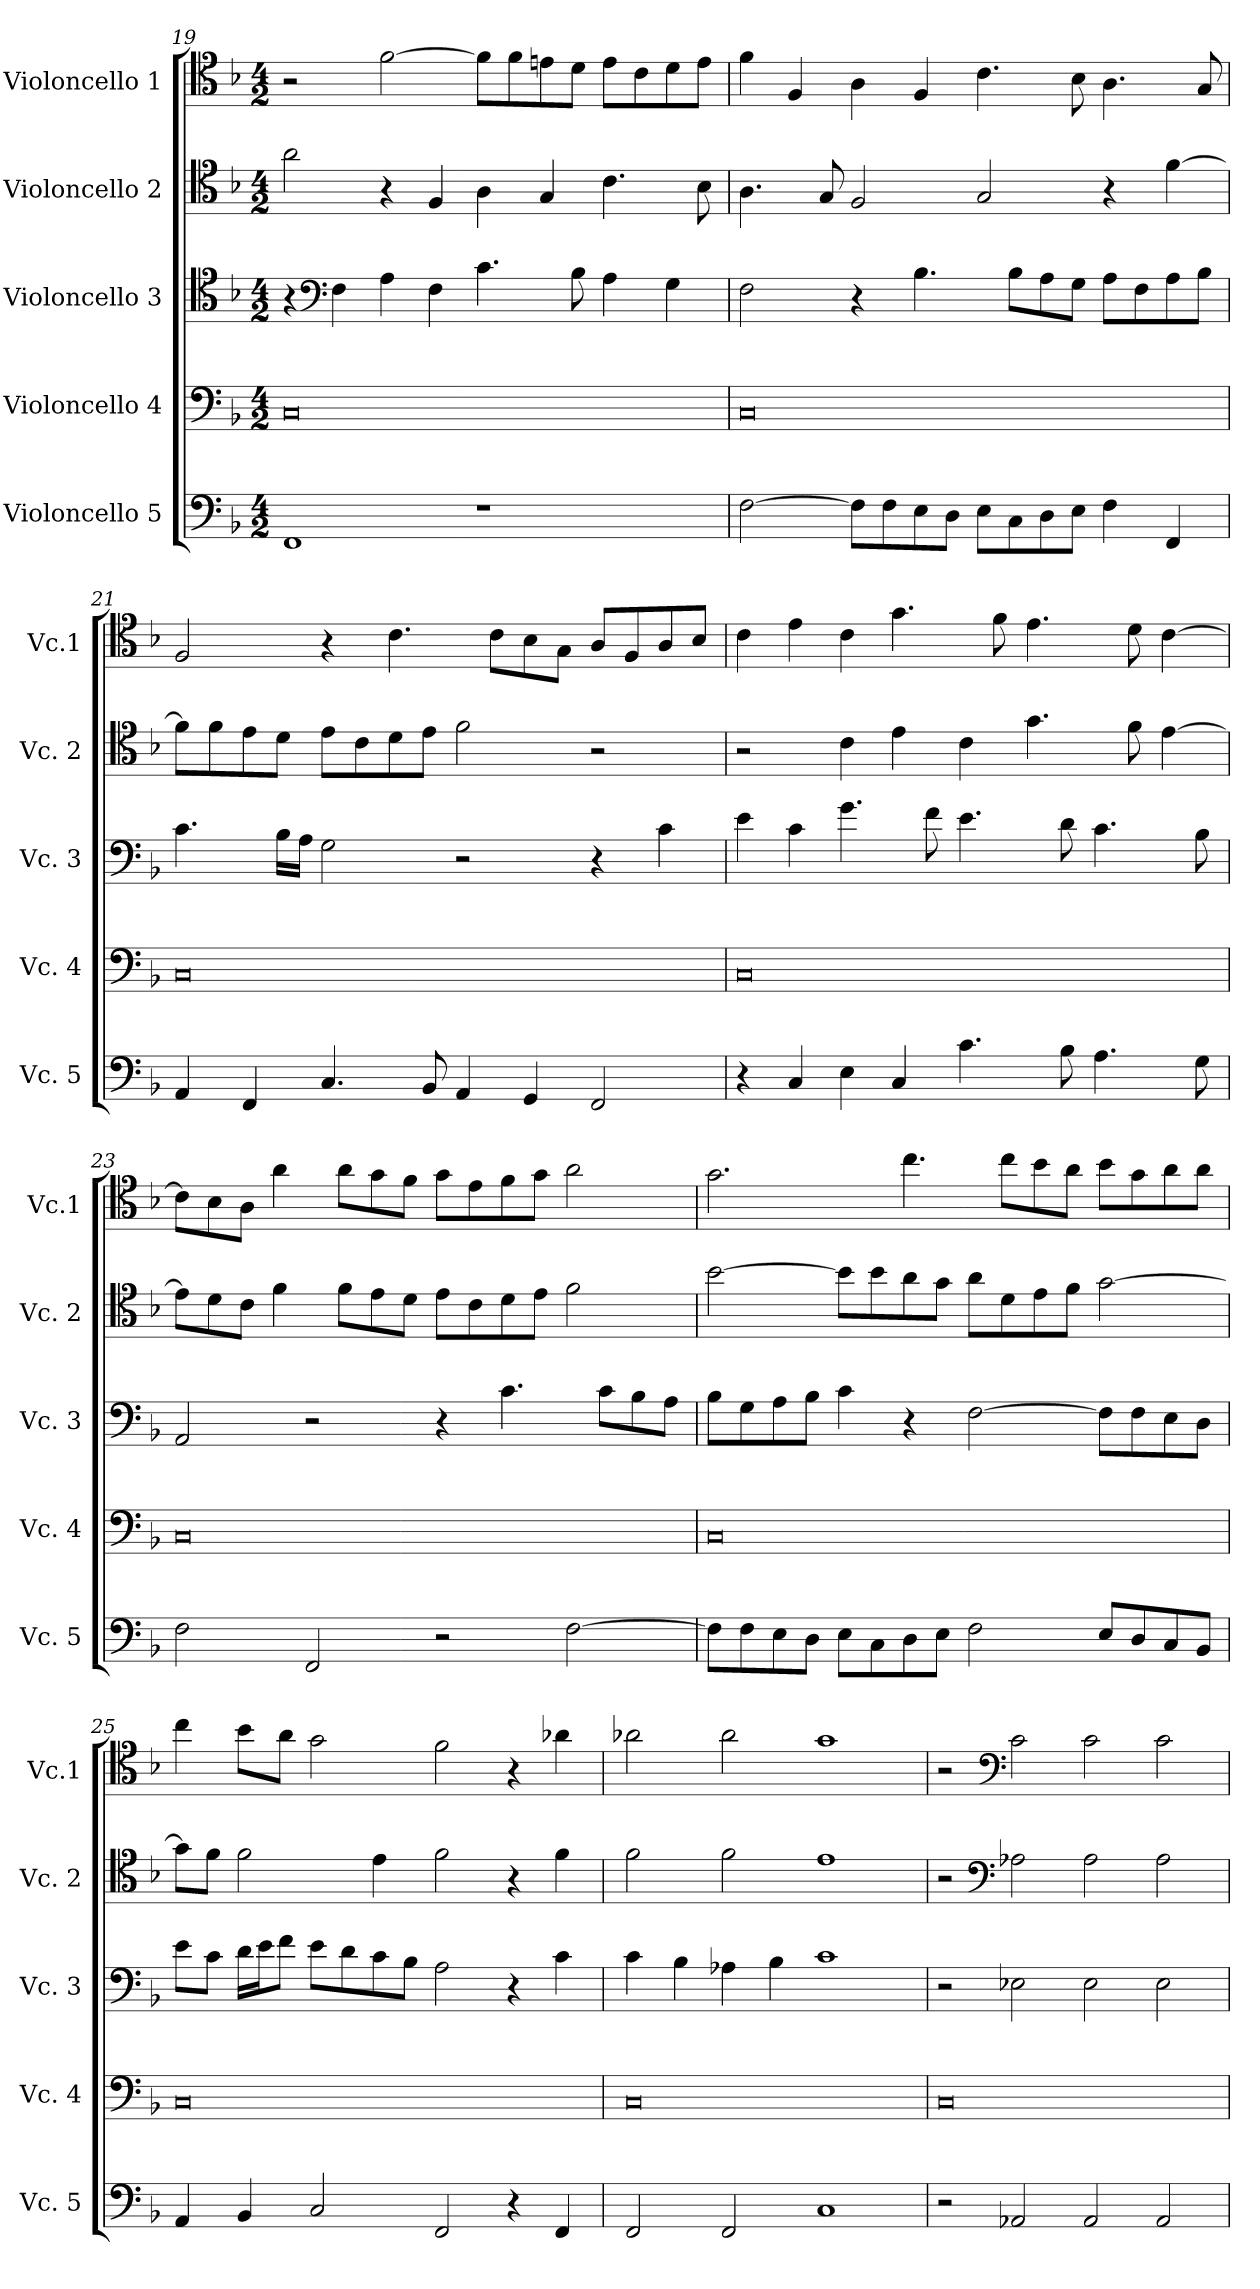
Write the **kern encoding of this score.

**kern	**kern	**kern	**kern	**kern
*part5	*part4	*part3	*part2	*part1
*staff5	*staff4	*staff3	*staff2	*staff1
*I"Violoncello 5	*I"Violoncello 4	*I"Violoncello 3	*I"Violoncello 2	*I"Violoncello 1
*I'Vc. 5	*I'Vc. 4	*I'Vc. 3	*I'Vc. 2	*I'Vc.1
*clefF4	*clefF4	*clefC4	*clefC4	*clefC4
*k[b-]	*k[b-]	*k[b-]	*k[b-]	*k[b-]
*F:	*F:	*F:	*F:	*F:
*M4/2	*M4/2	*M4/2	*M4/2	*M4/2
=19	=19	=19	=19	=19
1FF	0C	4r	2a\	2r
*	*	*clefF4	*	*
.	.	4F\	.	.
.	.	4A\	4r	[2f\
.	.	4F\	4F/	.
1r	.	4.c\	4A\	8f\L]
.	.	.	.	8f\
.	.	.	4G/	8en\
.	.	8B-\	.	8d\J
.	.	4A\	4.c\	8e\L
.	.	.	.	8c\
.	.	4G\	.	8d\
.	.	.	8B-\	8e\J
=20	=20	=20	=20	=20
[2F\	0C	2F\	4.A\	4f\
.	.	.	.	4F/
.	.	.	8G/	.
8F\L]	.	4r	2F/	4A\
8F\	.	.	.	.
8E\	.	4.B-\	.	4F/
8D\J	.	.	.	.
8E\L	.	.	2G/	4.c\
8C\	.	8B-\L	.	.
8D\	.	8A\	.	.
8E\J	.	8G\J	.	8B-\
4F\	.	8A\L	4r	4.A\
.	.	8F\	.	.
4FF/	.	8A\	[4f\	.
.	.	8B-\J	.	8G/
!!LO:PB:g=z
=21	=21	=21	=21	=21
4AA/	0C	4.c\	8f\L]	2F/
.	.	.	8f\	.
4FF/	.	.	8e\	.
.	.	16B-\LL	8d\J	.
.	.	16A\JJ	.	.
4.C/	.	2G\	8e\L	4r
.	.	.	8c\	.
.	.	.	8d\	4.c\
8BB-/	.	.	8e\J	.
4AA/	.	2r	2f\	.
.	.	.	.	8c\L
4GG/	.	.	.	8B-\
.	.	.	.	8G\J
2FF/	.	4r	2r	8A/L
.	.	.	.	8F/
.	.	4c\	.	8A/
.	.	.	.	8B-/J
=22	=22	=22	=22	=22
4r	0C	4e\	2r	4c\
4C/	.	4c\	.	4e\
4E\	.	4.g\	4c\	4c\
4C/	.	.	4e\	4.g\
.	.	8f\	.	.
4.c\	.	4.e\	4c\	.
.	.	.	.	8f\
.	.	.	4.g\	4.e\
8B-\	.	8d\	.	.
4.A\	.	4.c\	.	.
.	.	.	8f\	8d\
.	.	.	[4e\	[4c\
8G\	.	8B-\	.	.
=23	=23	=23	=23	=23
2F\	0C	2AA/	8e\L]	8c\L]
.	.	.	8d\	8B-\
.	.	.	8c\J	8A\J
.	.	.	4f\	4a\
2FF/	.	2r	.	.
.	.	.	8f\L	8a\L
.	.	.	8e\	8g\
.	.	.	8d\J	8f\J
2r	.	4r	8e\L	8g\L
.	.	.	8c\	8e\
.	.	4.c\	8d\	8f\
.	.	.	8e\J	8g\J
[2F\	.	.	2f\	2a\
.	.	8c\L	.	.
.	.	8B-\	.	.
.	.	8A\J	.	.
!!LO:LB:g=z
=24	=24	=24	=24	=24
8F\L]	0C	8B-\L	[2b-\	2.g\
8F\	.	8G\	.	.
8E\	.	8A\	.	.
8D\J	.	8B-\J	.	.
8E\L	.	4c\	8b-\L]	.
8C\	.	.	8b-\	.
8D\	.	4r	8a\	4.cc\
8E\J	.	.	8g\J	.
2F\	.	[2F\	8a\L	.
.	.	.	8d\	8cc\L
.	.	.	8e\	8b-\
.	.	.	8f\J	8a\J
8E/L	.	8F\L]	[2g\	8b-\L
8D/	.	8F\	.	8g\
8C/	.	8E\	.	8a\
8BB-/J	.	8D\J	.	8a\J
=25	=25	=25	=25	=25
4AA/	0C	8e\L	8g\L]	4cc\
.	.	8c\J	8f\J	.
4BB-/	.	16d\LL	2f\	8b-\L
.	.	16e\J	.	.
.	.	8f\J	.	8a\J
2C/	.	8e\L	.	2g\
.	.	8d\	.	.
.	.	8c\	4e\	.
.	.	8B-\J	.	.
2FF/	.	2A\	2f\	2f\
4r	.	4r	4r	4r
4FF/	.	4c\	4f\	4a-X\
=26	=26	=26	=26	=26
2FF/	0C	4c\	2f\	2a-X\
.	.	4B-\	.	.
2FF/	.	4A-X\	2f\	2a-\
.	.	4B-\	.	.
1C	.	1c	1e	1g
=27	=27	=27	=27	=27
2r	0C	2r	2r	2r
*	*	*	*clefF4	*clefF4
2AA-X/	.	2E-X\	2A-X\	2c\
2AA-/	.	2E-\	2A-\	2c\
2AA-/	.	2E-\	2A-\	2c\
=	=	=	=	=
*-	*-	*-	*-	*-
